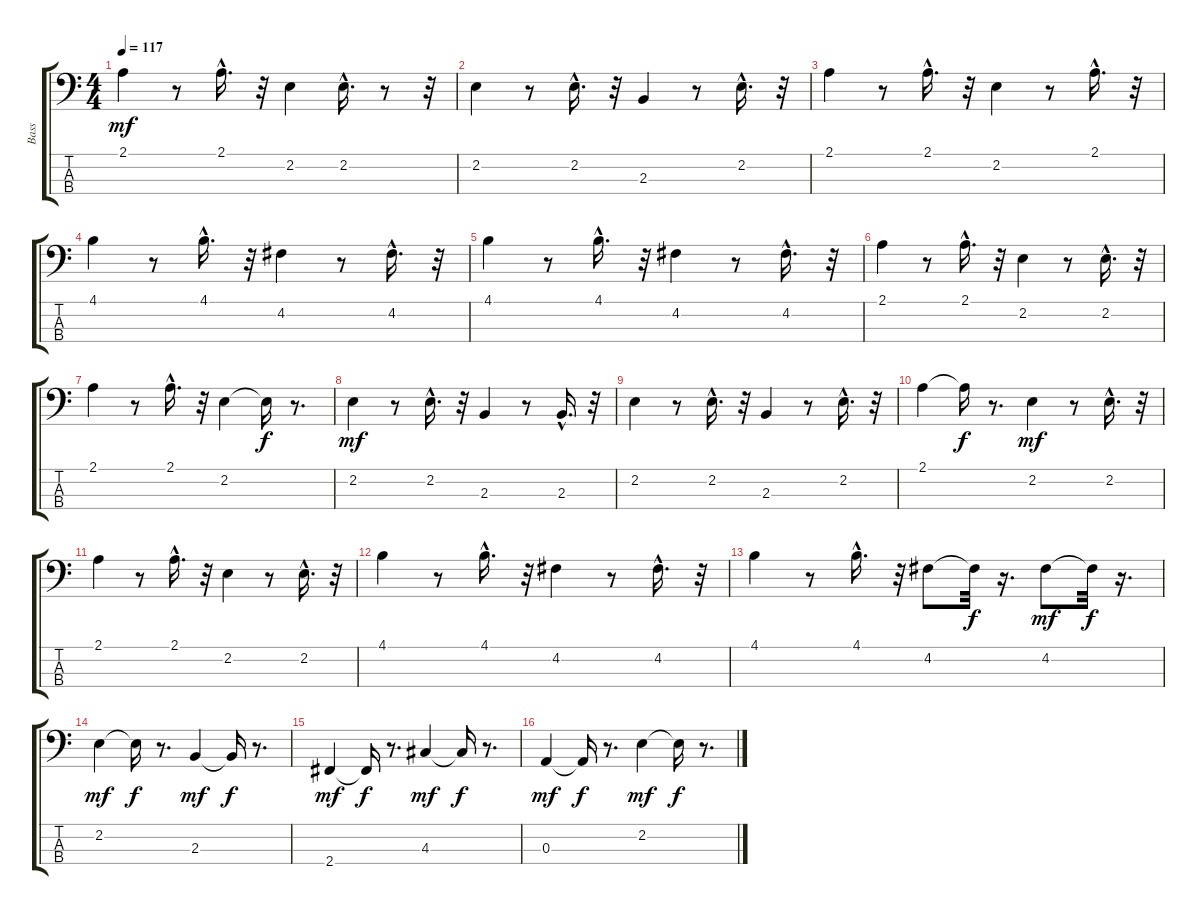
\track ("Bass" "Bass") {instrument electricbasspick}
\staff {score tabs}
\tuning (G2 D2 A1 E1) {hide}
\ts (4 4)
\tempo 117
\clef f4
\ks c
2.1.4{dy mf} r.8 2.1{hac}.16{d} r.32 2.2.4 2.2{hac}.16{d} r.8 r.32 |
2.2.4 r.8 2.2{hac}.16{d} r.32 2.3.4 r.8 2.2{hac}.16{d} r.32 |
2.1.4 r.8 2.1{hac}.16{d} r.32 2.2.4 r.8 2.1{hac}.16{d} r.32 |
4.1.4 r.8 4.1{hac}.16{d} r.32 4.2.4 r.8 4.2{hac}.16{d} r.32 |
4.1.4 r.8 4.1{hac}.16{d} r.32 4.2.4 r.8 4.2{hac}.16{d} r.32 |
2.1.4 r.8 2.1{hac}.16{d} r.32 2.2.4 r.8 2.2{hac}.16{d} r.32 |
2.1.4 r.8 2.1{hac}.16{d} r.32 2.2.4 2.2{t}.16{dy f} r.8{d} |
2.2.4{dy mf} r.8 2.2{hac}.16{d} r.32 2.3.4 r.8 2.3{hac}.16{d} r.32 |
2.2.4 r.8 2.2{hac}.16{d} r.32 2.3.4 r.8 2.2{hac}.16{d} r.32 |
2.1.4 2.1{t}.16{dy f} r.8{d} 2.2.4{dy mf} r.8 2.2{hac}.16{d} r.32 |
2.1.4 r.8 2.1{hac}.16{d} r.32 2.2.4 r.8 2.2{hac}.16{d} r.32 |
4.1.4 r.8 4.1{hac}.16{d} r.32 4.2.4 r.8 4.2{hac}.16{d} r.32 |
4.1.4 r.8 4.1{hac}.16{d} r.32 4.2.8 4.2{t}.32{dy f} r.16{d} 4.2.8{dy mf} 4.2{t}.32{dy f} r.16{d} |
2.2.4{dy mf} 2.2{t}.16{dy f} r.8{d} 2.3.4{dy mf} 2.3{t}.16{dy f} r.8{d} |
2.4.4{dy mf} 2.4{t}.16{dy f} r.8{d} 4.3.4{dy mf} 4.3{t}.16{dy f} r.8{d} |
0.3.4{dy mf} 0.3{t}.16{dy f} r.8{d} 2.2.4{dy mf} 2.2{t}.16{dy f} r.8{d}
